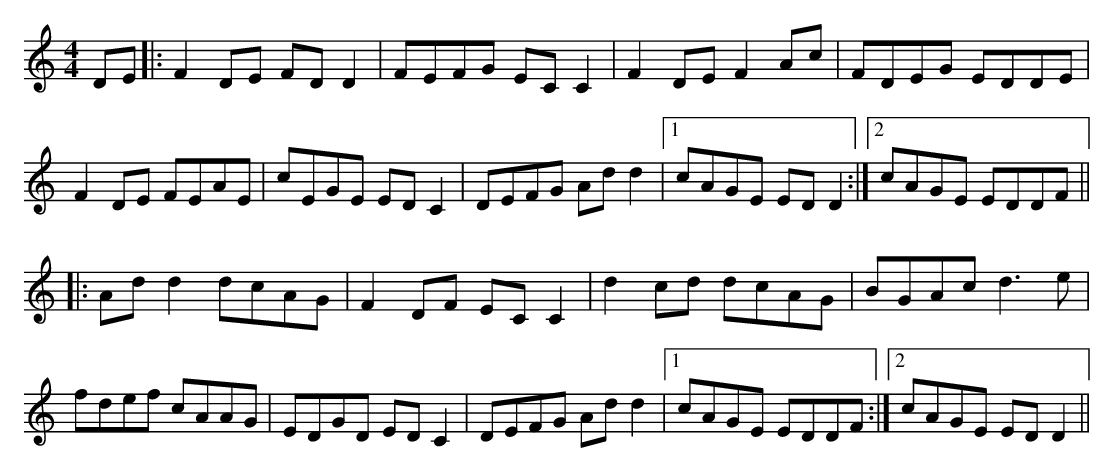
X:1
M:4/4
K:Ddor
DE|:F2DE FDD2|FEFG ECC2|F2DE F2Ac|FDEG EDDE|
F2DE FEAE|cEGE EDC2|DEFG Add2|1 cAGE EDD2:|2 cAGE EDDF||
|:Add2 dcAG|F2DF ECC2|d2cd dcAG|BGAc d3e|
fdef cAAG|EDGD EDC2|DEFG Add2|1 cAGE EDDF:|2 cAGE EDD2||
